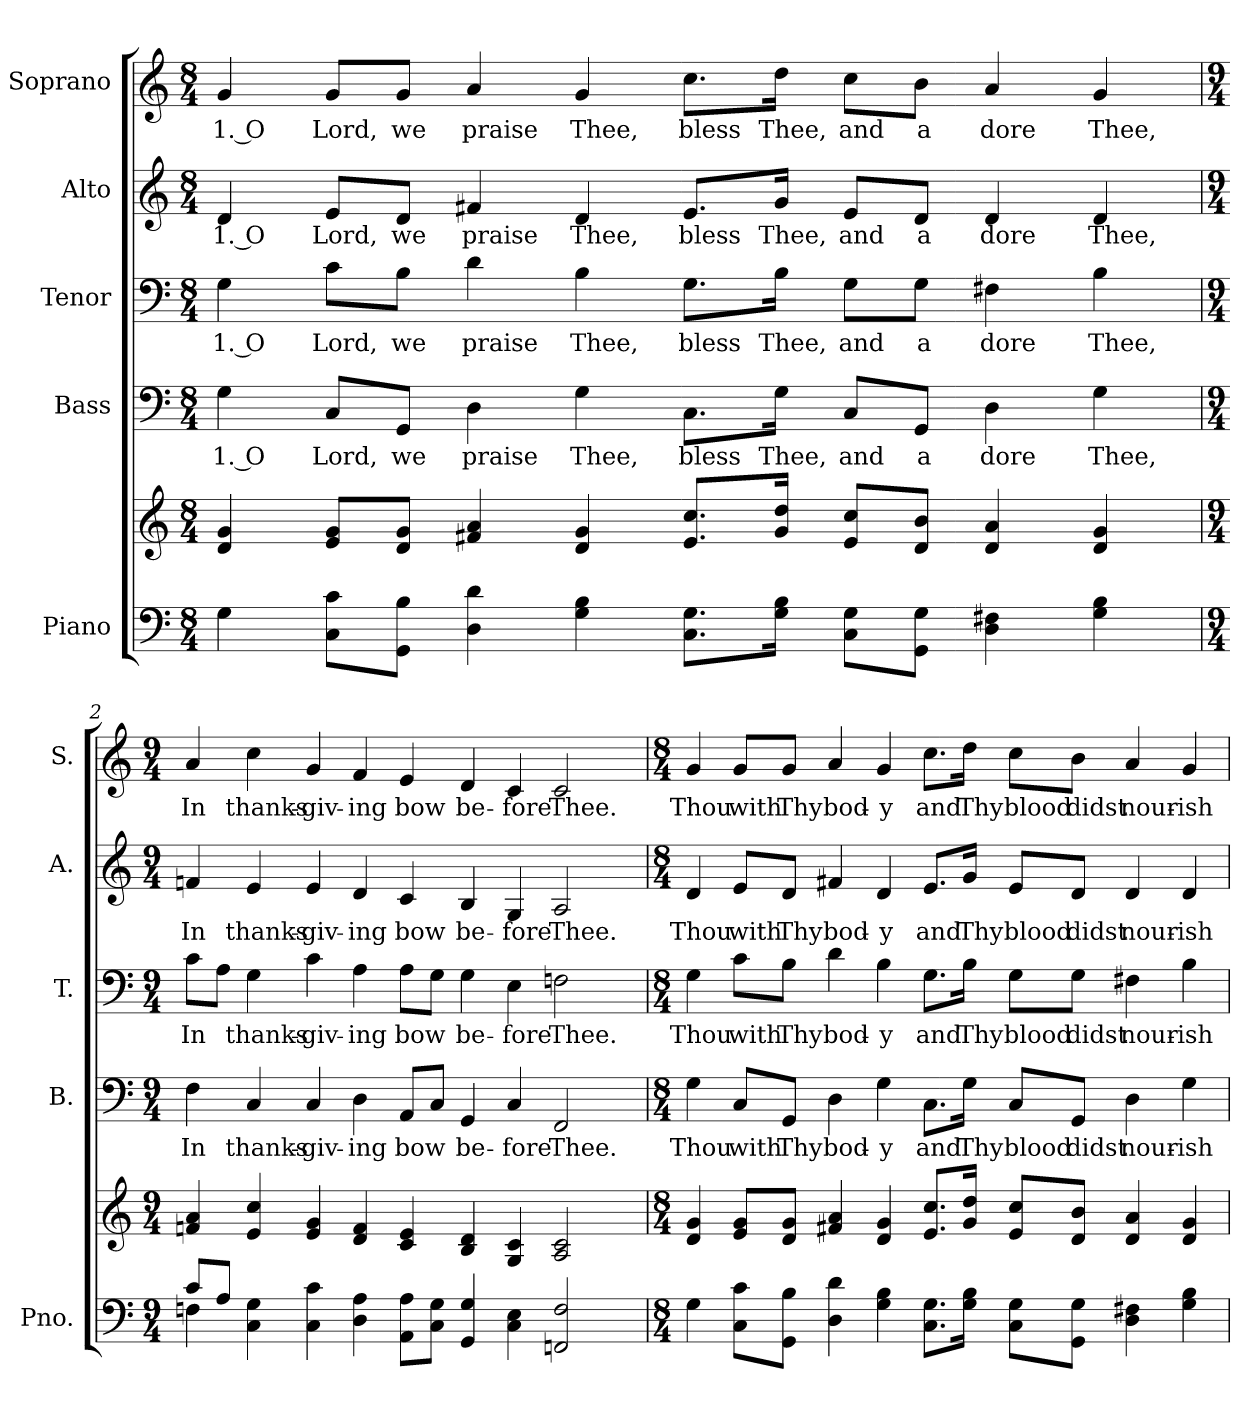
**kern	**kern	**kern	**text	**kern	**text	**kern	**text	**kern	**text
*part5	*part5	*part4	*part4	*part3	*part3	*part2	*part2	*part1	*part1
*staff6	*staff5	*staff4	*staff4	*staff3	*staff3	*staff2	*staff2	*staff1	*staff1
*I"Piano	*	*I"Bass	*	*I"Tenor	*	*I"Alto	*	*I"Soprano	*
*I'Pno.	*	*I'B.	*	*I'T.	*	*I'A.	*	*I'S.	*
!!LO:PB:g=z
*clefF4	*clefG2	*clefF4	*	*clefF4	*	*clefG2	*	*clefG2	*
*k[]	*k[]	*k[]	*	*k[]	*	*k[]	*	*k[]	*
*C:	*C:	*C:	*	*C:	*	*C:	*	*C:	*
*M8/4	*M8/4	*M8/4	*	*M8/4	*	*M8/4	*	*M8/4	*
*MM100	*MM100	*MM100	*	*MM100	*	*MM100	*	*MM100	*
=1	=1	=1	=1	=1	=1	=1	=1	=1	=1
!	!	!	!LO:LY:b:color=#000000	!	!	!	!	!	!
!	!	!	!	!	!LO:LY:b:color=#000000	!	!	!	!
!	!	!	!	!	!	!	!LO:LY:b:color=#000000	!	!
!	!	!	!	!	!	!	!	!	!LO:LY:b:color=#000000
4Gi\	4di/ 4gi	4Gi\	1. O	4Gi\	1. O	4di/	1. O	4gi/	1. O
!	!	!	!LO:LY:b:color=#000000	!	!	!	!	!	!
!	!	!	!	!	!LO:LY:b:color=#000000	!	!	!	!
!	!	!	!	!	!	!	!LO:LY:b:color=#000000	!	!
!	!	!	!	!	!	!	!	!	!LO:LY:b:color=#000000
8Ci\ 8ciL	8ei/ 8giL	8Ci/L	Lord,	8ci\L	Lord,	8ei/L	Lord,	8gi/L	Lord,
!	!	!	!LO:LY:b:color=#000000	!	!	!	!	!	!
!	!	!	!	!	!LO:LY:b:color=#000000	!	!	!	!
!	!	!	!	!	!	!	!LO:LY:b:color=#000000	!	!
!	!	!	!	!	!	!	!	!	!LO:LY:b:color=#000000
8GGi\ 8BiJ	8di/ 8giJ	8GGi/J	we	8Bi\J	we	8di/J	we	8gi/J	we
!	!	!	!LO:LY:b:color=#000000	!	!	!	!	!	!
!	!	!	!	!	!LO:LY:b:color=#000000	!	!	!	!
!	!	!	!	!	!	!	!LO:LY:b:color=#000000	!	!
!	!	!	!	!	!	!	!	!	!LO:LY:b:color=#000000
4Di\ 4di	4f#Xi/ 4ai	4Di\	praise	4di\	praise	4f#Xi/	praise	4ai/	praise
!	!	!	!LO:LY:b:color=#000000	!	!	!	!	!	!
!	!	!	!	!	!LO:LY:b:color=#000000	!	!	!	!
!	!	!	!	!	!	!	!LO:LY:b:color=#000000	!	!
!	!	!	!	!	!	!	!	!	!LO:LY:b:color=#000000
4Gi\ 4Bi	4di/ 4gi	4Gi\	Thee,	4Bi\	Thee,	4di/	Thee,	4gi/	Thee,
!	!	!	!LO:LY:b:color=#000000	!	!	!	!	!	!
!	!	!	!	!	!LO:LY:b:color=#000000	!	!	!	!
!	!	!	!	!	!	!	!LO:LY:b:color=#000000	!	!
!	!	!	!	!	!	!	!	!	!LO:LY:b:color=#000000
8.Ci\ 8.GiL	8.ei/ 8.cciL	8.Ci\L	bless	8.Gi\L	bless	8.ei/L	bless	8.cci\L	bless
!	!	!	!LO:LY:b:color=#000000	!	!	!	!	!	!
!	!	!	!	!	!LO:LY:b:color=#000000	!	!	!	!
!	!	!	!	!	!	!	!LO:LY:b:color=#000000	!	!
!	!	!	!	!	!	!	!	!	!LO:LY:b:color=#000000
16Gi\ 16BiJk	16gi/ 16ddiJk	16Gi\Jk	Thee,	16Bi\Jk	Thee,	16gi/Jk	Thee,	16ddi\Jk	Thee,
!	!	!	!LO:LY:b:color=#000000	!	!	!	!	!	!
!	!	!	!	!	!LO:LY:b:color=#000000	!	!	!	!
!	!	!	!	!	!	!	!LO:LY:b:color=#000000	!	!
!	!	!	!	!	!	!	!	!	!LO:LY:b:color=#000000
8Ci\ 8GiL	8ei/ 8cciL	8Ci/L	and	8Gi\L	and	8ei/L	and	8cci\L	and
!	!	!	!LO:LY:b:color=#000000	!	!	!	!	!	!
!	!	!	!	!	!LO:LY:b:color=#000000	!	!	!	!
!	!	!	!	!	!	!	!LO:LY:b:color=#000000	!	!
!	!	!	!	!	!	!	!	!	!LO:LY:b:color=#000000
8GGi\ 8GiJ	8di/ 8biJ	8GGi/J	a	8Gi\J	a	8di/J	a	8bi\J	a
!	!	!	!LO:LY:b:color=#000000	!	!	!	!	!	!
!	!	!	!	!	!LO:LY:b:color=#000000	!	!	!	!
!	!	!	!	!	!	!	!LO:LY:b:color=#000000	!	!
!	!	!	!	!	!	!	!	!	!LO:LY:b:color=#000000
4Di\ 4F#Xi	4di/ 4ai	4Di\	dore	4F#Xi\	dore	4di/	dore	4ai/	dore
!	!	!	!LO:LY:b:color=#000000	!	!	!	!	!	!
!	!	!	!	!	!LO:LY:b:color=#000000	!	!	!	!
!	!	!	!	!	!	!	!LO:LY:b:color=#000000	!	!
!	!	!	!	!	!	!	!	!	!LO:LY:b:color=#000000
4Gi\ 4Bi	4di/ 4gi	4Gi\	Thee,	4Bi\	Thee,	4di/	Thee,	4gi/	Thee,
!!LO:PB:g=z
=2	=2	=2	=2	=2	=2	=2	=2	=2	=2
*M9/4	*M9/4	*M9/4	*	*M9/4	*	*M9/4	*	*M9/4	*
*^	*	*	*	*	*	*	*	*	*
!	!	!	!	!LO:LY:b:color=#000000	!	!	!	!	!	!
!	!	!	!	!	!	!LO:LY:b:color=#000000	!	!	!	!
!	!	!	!	!	!	!	!	!LO:LY:b:color=#000000	!	!
!	!	!	!	!	!	!	!	!	!	!LO:LY:b:color=#000000
8ci/L	4Fni\	4fni/ 4ai	4Fi\	In	8ci\L	In	4fni/	In	4ai/	In
8Ai/J	.	.	.	.	8Ai\J	.	.	.	.	.
!	!	!	!	!LO:LY:b:color=#000000	!	!	!	!	!	!
!	!	!	!	!	!	!LO:LY:b:color=#000000	!	!	!	!
!	!	!	!	!	!	!	!	!LO:LY:b:color=#000000	!	!
!	!	!	!	!	!	!	!	!	!	!LO:LY:b:color=#000000
4Ci\ 4Gi	4ryy	4ei/ 4cci	4Ci/	thanks-	4Gi\	thanks-	4ei/	thanks-	4cci\	thanks-
!	!	!	!	!LO:LY:b:color=#000000	!	!	!	!	!	!
!	!	!	!	!	!	!LO:LY:b:color=#000000	!	!	!	!
!	!	!	!	!	!	!	!	!LO:LY:b:color=#000000	!	!
!	!	!	!	!	!	!	!	!	!	!LO:LY:b:color=#000000
4Ci\ 4ci	2ryy	4ei/ 4gi	4Ci/	-giv-	4ci\	-giv-	4ei/	-giv-	4gi/	-giv-
!	!	!	!	!LO:LY:b:color=#000000	!	!	!	!	!	!
!	!	!	!	!	!	!LO:LY:b:color=#000000	!	!	!	!
!	!	!	!	!	!	!	!	!LO:LY:b:color=#000000	!	!
!	!	!	!	!	!	!	!	!	!	!LO:LY:b:color=#000000
4Di\ 4Ai	.	4di/ 4fi	4Di\	-ing	4Ai\	-ing	4di/	-ing	4fi/	-ing
!	!	!	!	!LO:LY:b:color=#000000	!	!	!	!	!	!
!	!	!	!	!	!	!LO:LY:b:color=#000000	!	!	!	!
!	!	!	!	!	!	!	!	!LO:LY:b:color=#000000	!	!
!	!	!	!	!	!	!	!	!	!	!LO:LY:b:color=#000000
8AAi\ 8AiL	1ryy	4ci/ 4ei	8AAi/L	bow	8Ai\L	bow	4ci/	bow	4ei/	bow
8Ci\ 8GiJ	.	.	8Ci/J	.	8Gi\J	.	.	.	.	.
!	!	!	!	!LO:LY:b:color=#000000	!	!	!	!	!	!
!	!	!	!	!	!	!LO:LY:b:color=#000000	!	!	!	!
!	!	!	!	!	!	!	!	!LO:LY:b:color=#000000	!	!
!	!	!	!	!	!	!	!	!	!	!LO:LY:b:color=#000000
4GGi/ 4Gi	.	4Bi/ 4di	4GGi/	be-	4Gi\	be-	4Bi/	be-	4di/	be-
!	!	!	!	!LO:LY:b:color=#000000	!	!	!	!	!	!
!	!	!	!	!	!	!LO:LY:b:color=#000000	!	!	!	!
!	!	!	!	!	!	!	!	!LO:LY:b:color=#000000	!	!
!	!	!	!	!	!	!	!	!	!	!LO:LY:b:color=#000000
4Ci\ 4Ei	.	4Gi/ 4ci	4Ci/	-fore	4Ei\	-fore	4Gi/	-fore	4ci/	-fore
!	!	!	!	!LO:LY:b:color=#000000	!	!	!	!	!	!
!	!	!	!	!	!	!LO:LY:b:color=#000000	!	!	!	!
!	!	!	!	!	!	!	!	!LO:LY:b:color=#000000	!	!
!	!	!	!	!	!	!	!	!	!	!LO:LY:b:color=#000000
2FFni/ 2Fi	.	2Ai/ 2ci	2FFi/	Thee.	2Fni\	Thee.	2Ai/	Thee.	2ci/	Thee.
.	4ryy	.	.	.	.	.	.	.	.	.
!!LO:PB:g=z
=3	=3	=3	=3	=3	=3	=3	=3	=3	=3	=3
*M8/4	*	*M8/4	*M8/4	*	*M8/4	*	*M8/4	*	*M8/4	*
!	!	!	!	!LO:LY:b:color=#000000	!	!	!	!	!	!
!	!	!	!	!	!	!LO:LY:b:color=#000000	!	!	!	!
!	!	!	!	!	!	!	!	!LO:LY:b:color=#000000	!	!
!	!	!	!	!	!	!	!	!	!	!LO:LY:b:color=#000000
4Gi\	1ryy	4di/ 4gi	4Gi\	Thou	4Gi\	Thou	4di/	Thou	4gi/	Thou
!	!	!	!	!LO:LY:b:color=#000000	!	!	!	!	!	!
!	!	!	!	!	!	!LO:LY:b:color=#000000	!	!	!	!
!	!	!	!	!	!	!	!	!LO:LY:b:color=#000000	!	!
!	!	!	!	!	!	!	!	!	!	!LO:LY:b:color=#000000
8Ci\ 8ciL	.	8ei/ 8giL	8Ci/L	with	8ci\L	with	8ei/L	with	8gi/L	with
!	!	!	!	!LO:LY:b:color=#000000	!	!	!	!	!	!
!	!	!	!	!	!	!LO:LY:b:color=#000000	!	!	!	!
!	!	!	!	!	!	!	!	!LO:LY:b:color=#000000	!	!
!	!	!	!	!	!	!	!	!	!	!LO:LY:b:color=#000000
8GGi\ 8BiJ	.	8di/ 8giJ	8GGi/J	Thy	8Bi\J	Thy	8di/J	Thy	8gi/J	Thy
!	!	!	!	!LO:LY:b:color=#000000	!	!	!	!	!	!
!	!	!	!	!	!	!LO:LY:b:color=#000000	!	!	!	!
!	!	!	!	!	!	!	!	!LO:LY:b:color=#000000	!	!
!	!	!	!	!	!	!	!	!	!	!LO:LY:b:color=#000000
4Di\ 4di	.	4f#Xi/ 4ai	4Di\	bod-	4di\	bod-	4f#Xi/	bod-	4ai/	bod-
!	!	!	!	!LO:LY:b:color=#000000	!	!	!	!	!	!
!	!	!	!	!	!	!LO:LY:b:color=#000000	!	!	!	!
!	!	!	!	!	!	!	!	!LO:LY:b:color=#000000	!	!
!	!	!	!	!	!	!	!	!	!	!LO:LY:b:color=#000000
4Gi\ 4Bi	.	4di/ 4gi	4Gi\	-y	4Bi\	-y	4di/	-y	4gi/	-y
!	!	!	!	!LO:LY:b:color=#000000	!	!	!	!	!	!
!	!	!	!	!	!	!LO:LY:b:color=#000000	!	!	!	!
!	!	!	!	!	!	!	!	!LO:LY:b:color=#000000	!	!
!	!	!	!	!	!	!	!	!	!	!LO:LY:b:color=#000000
8.Ci\ 8.GiL	2ryy	8.ei/ 8.cciL	8.Ci\L	and	8.Gi\L	and	8.ei/L	and	8.cci\L	and
!	!	!	!	!LO:LY:b:color=#000000	!	!	!	!	!	!
!	!	!	!	!	!	!LO:LY:b:color=#000000	!	!	!	!
!	!	!	!	!	!	!	!	!LO:LY:b:color=#000000	!	!
!	!	!	!	!	!	!	!	!	!	!LO:LY:b:color=#000000
16Gi\ 16BiJk	.	16gi/ 16ddiJk	16Gi\Jk	Thy	16Bi\Jk	Thy	16gi/Jk	Thy	16ddi\Jk	Thy
!	!	!	!	!LO:LY:b:color=#000000	!	!	!	!	!	!
!	!	!	!	!	!	!LO:LY:b:color=#000000	!	!	!	!
!	!	!	!	!	!	!	!	!LO:LY:b:color=#000000	!	!
!	!	!	!	!	!	!	!	!	!	!LO:LY:b:color=#000000
8Ci\ 8GiL	.	8ei/ 8cciL	8Ci/L	blood	8Gi\L	blood	8ei/L	blood	8cci\L	blood
!	!	!	!	!LO:LY:b:color=#000000	!	!	!	!	!	!
!	!	!	!	!	!	!LO:LY:b:color=#000000	!	!	!	!
!	!	!	!	!	!	!	!	!LO:LY:b:color=#000000	!	!
!	!	!	!	!	!	!	!	!	!	!LO:LY:b:color=#000000
8GGi\ 8GiJ	.	8di/ 8biJ	8GGi/J	didst	8Gi\J	didst	8di/J	didst	8bi\J	didst
!	!	!	!	!LO:LY:b:color=#000000	!	!	!	!	!	!
!	!	!	!	!	!	!LO:LY:b:color=#000000	!	!	!	!
!	!	!	!	!	!	!	!	!LO:LY:b:color=#000000	!	!
!	!	!	!	!	!	!	!	!	!	!LO:LY:b:color=#000000
4Di\ 4F#Xi	4ryy	4di/ 4ai	4Di\	nour-	4F#Xi\	nour-	4di/	nour-	4ai/	nour-
!	!	!	!	!LO:LY:b:color=#000000	!	!	!	!	!	!
!	!	!	!	!	!	!LO:LY:b:color=#000000	!	!	!	!
!	!	!	!	!	!	!	!	!LO:LY:b:color=#000000	!	!
!	!	!	!	!	!	!	!	!	!	!LO:LY:b:color=#000000
4Gi\ 4Bi	4ryy	4di/ 4gi	4Gi\	-ish	4Bi\	-ish	4di/	-ish	4gi/	-ish
*v	*v	*	*	*	*	*	*	*	*	*
=	=	=	=	=	=	=	=	=	=
*-	*-	*-	*-	*-	*-	*-	*-	*-	*-
